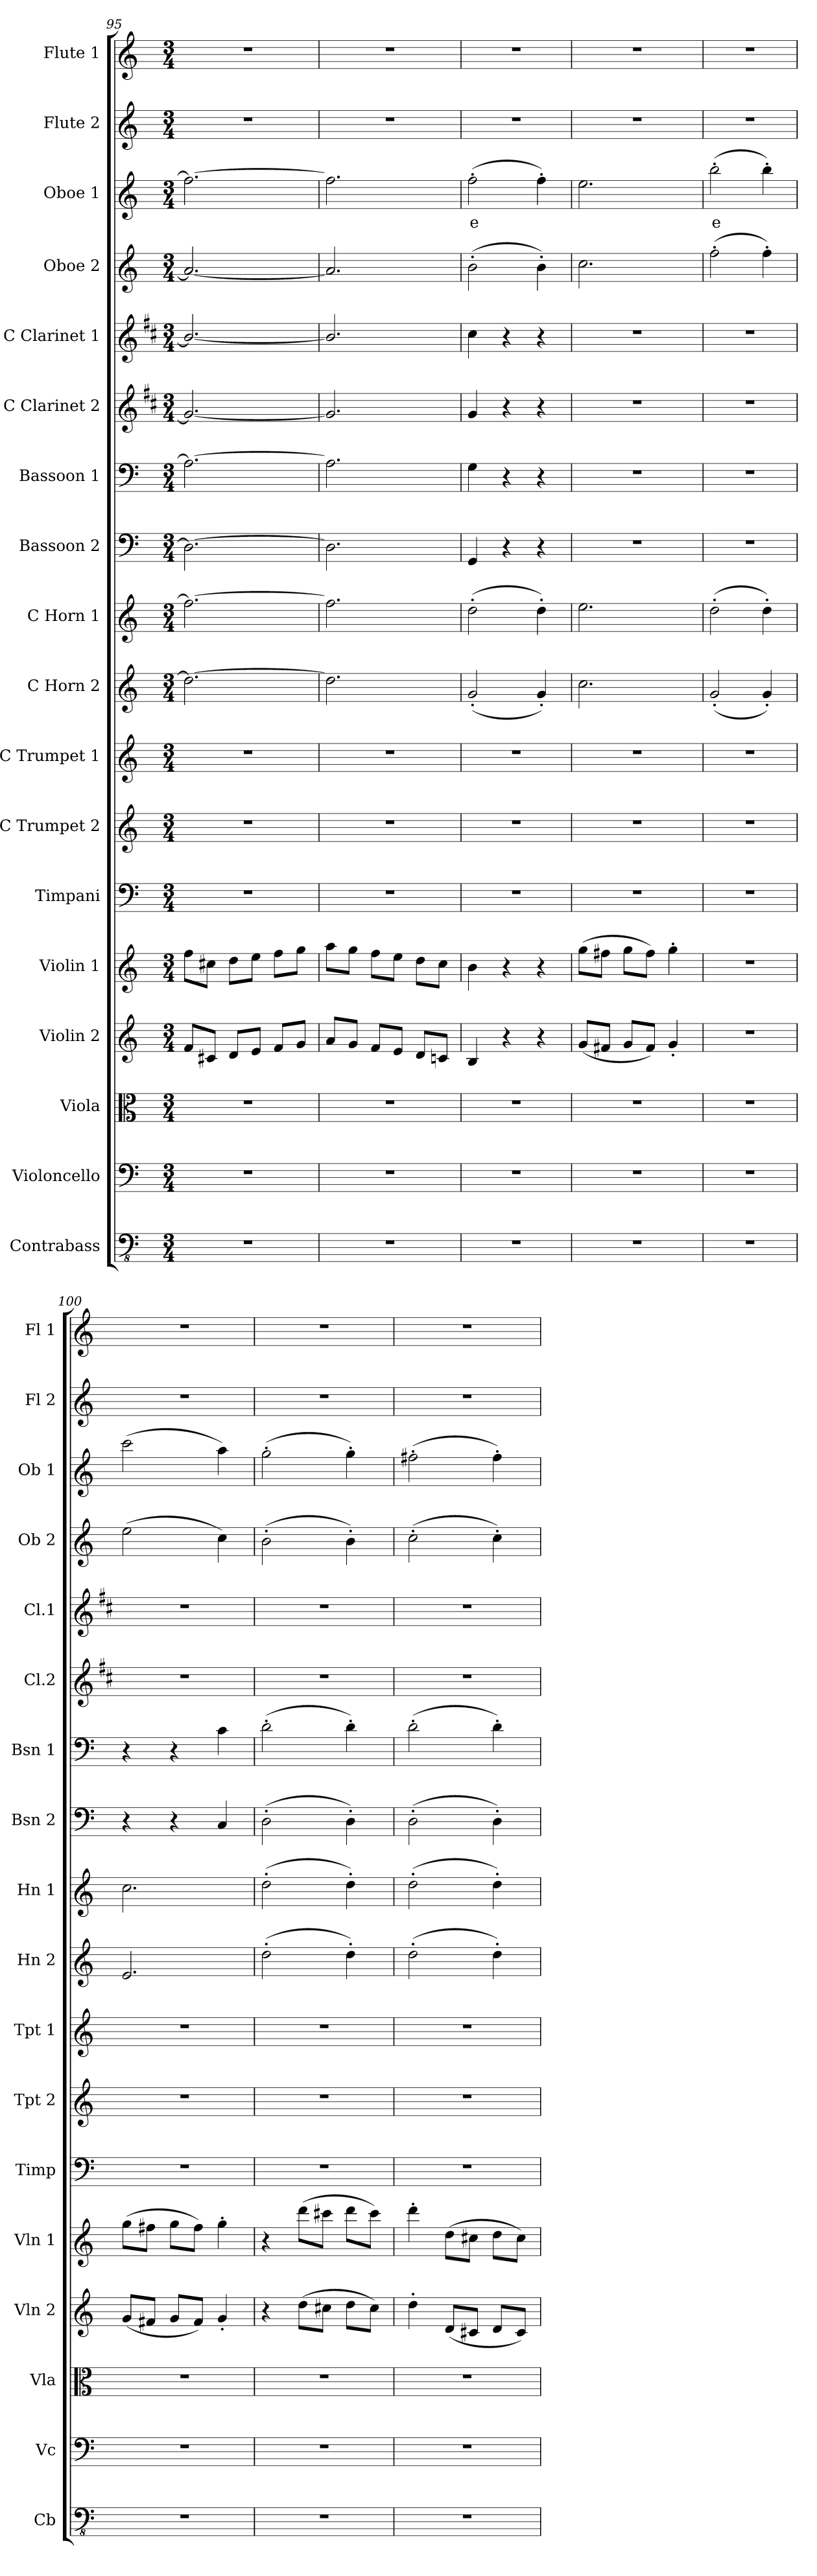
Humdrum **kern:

**kern	**kern	**kern	**kern	**kern	**kern	**kern	**kern	**kern	**kern	**kern	**kern	**kern	**kern	**kern	**kern	**text	**kern	**kern
*part18	*part17	*part16	*part15	*part14	*part13	*part12	*part11	*part10	*part9	*part8	*part7	*part6	*part5	*part4	*part3	*part3	*part2	*part1
*staff18	*staff17	*staff16	*staff15	*staff14	*staff13	*staff12	*staff11	*staff10	*staff9	*staff8	*staff7	*staff6	*staff5	*staff4	*staff3	*staff3	*staff2	*staff1
*I"Contrabass	*I"Violoncello	*I"Viola	*I"Violin 2	*I"Violin 1	*I"Timpani	*I"C Trumpet 2	*I"C Trumpet 1	*I"C Horn 2	*I"C Horn 1	*I"Bassoon 2	*I"Bassoon 1	*I"C Clarinet 2	*I"C Clarinet 1	*I"Oboe 2	*I"Oboe 1	*	*I"Flute 2	*I"Flute 1
*I'Cb	*I'Vc	*I'Vla	*I'Vln 2	*I'Vln 1	*I'Timp	*I'Tpt 2	*I'Tpt 1	*I'Hn 2	*I'Hn 1	*I'Bsn 2	*I'Bsn 1	*I'Cl.2	*I'Cl.1	*I'Ob 2	*I'Ob 1	*	*I'Fl 2	*I'Fl 1
*clefFv4	*clefF4	*clefC3	*clefG2	*clefG2	*clefF4	*clefG2	*clefG2	*clefG2	*clefG2	*clefF4	*clefF4	*clefG2	*clefG2	*clefG2	*clefG2	*	*clefG2	*clefG2
*	*	*	*	*	*	*	*	*ITrd7c12	*ITrd7c12	*	*	*ITrd1c2	*ITrd1c2	*	*	*	*	*
*k[]	*k[]	*k[]	*k[]	*k[]	*k[]	*k[]	*k[]	*k[]	*k[]	*k[]	*k[]	*k[]	*k[]	*k[]	*k[]	*	*k[]	*k[]
*M3/4	*M3/4	*M3/4	*M3/4	*M3/4	*M3/4	*M3/4	*M3/4	*M3/4	*M3/4	*M3/4	*M3/4	*M3/4	*M3/4	*M3/4	*M3/4	*	*M3/4	*M3/4
=95	=95	=95	=95	=95	=95	=95	=95	=95	=95	=95	=95	=95	=95	=95	=95	=95	=95	=95
2.r	2.r	2.r	8f/L	8ff\L	2.r	2.r	2.r	2.d\_	2.f\_	2.D\_	2.A\_	2.f/_	2.a/_	2.a/_	2.ff\_	.	2.r	2.r
.	.	.	8c#X/J	8cc#X\J	.	.	.	.	.	.	.	.	.	.	.	.	.	.
.	.	.	8d/L	8dd\L	.	.	.	.	.	.	.	.	.	.	.	.	.	.
.	.	.	8e/J	8ee\J	.	.	.	.	.	.	.	.	.	.	.	.	.	.
.	.	.	8f/L	8ff\L	.	.	.	.	.	.	.	.	.	.	.	.	.	.
.	.	.	8g/J	8gg\J	.	.	.	.	.	.	.	.	.	.	.	.	.	.
=96	=96	=96	=96	=96	=96	=96	=96	=96	=96	=96	=96	=96	=96	=96	=96	=96	=96	=96
2.r	2.r	2.r	8a/L	8aa\L	2.r	2.r	2.r	2.d\]	2.f\]	2.D\]	2.A\]	2.f/]	2.a/]	2.a/]	2.ff\]	.	2.r	2.r
.	.	.	8g/J	8gg\J	.	.	.	.	.	.	.	.	.	.	.	.	.	.
.	.	.	8f/L	8ff\L	.	.	.	.	.	.	.	.	.	.	.	.	.	.
.	.	.	8e/J	8ee\J	.	.	.	.	.	.	.	.	.	.	.	.	.	.
.	.	.	8d/L	8dd\L	.	.	.	.	.	.	.	.	.	.	.	.	.	.
.	.	.	8cn/J	8cc\J	.	.	.	.	.	.	.	.	.	.	.	.	.	.
=97	=97	=97	=97	=97	=97	=97	=97	=97	=97	=97	=97	=97	=97	=97	=97	=97	=97	=97
!	!	!	!	!	!	!	!	!	!	!	!	!	!	!	!	!LO:LY:b:color=#FF0000	!	!
2.r	2.r	2.r	4B/	4b\	2.r	2.r	2.r	(2G'/	(2d'\	4GG/	4G\	4f/	4b\	(2b'\	(2ff'\	e	2.r	2.r
.	.	.	4r	4r	.	.	.	.	.	4r	4r	4r	4r	.	.	.	.	.
.	.	.	4r	4r	.	.	.	4G'/)	4d'\)	4r	4r	4r	4r	4b'\)	4ff'\)	.	.	.
!!LO:PB:g=z
=98	=98	=98	=98	=98	=98	=98	=98	=98	=98	=98	=98	=98	=98	=98	=98	=98	=98	=98
2.r	2.r	2.r	(8g/L	(8gg\L	2.r	2.r	2.r	2.c\	2.e\	2.r	2.r	2.r	2.r	2.cc\	2.ee\	.	2.r	2.r
.	.	.	8f#X/J	8ff#X\J	.	.	.	.	.	.	.	.	.	.	.	.	.	.
.	.	.	8g/L	8gg\L	.	.	.	.	.	.	.	.	.	.	.	.	.	.
.	.	.	8f#/J)	8ff#\J)	.	.	.	.	.	.	.	.	.	.	.	.	.	.
.	.	.	4g'/	4gg'\	.	.	.	.	.	.	.	.	.	.	.	.	.	.
=99	=99	=99	=99	=99	=99	=99	=99	=99	=99	=99	=99	=99	=99	=99	=99	=99	=99	=99
!	!	!	!	!	!	!	!	!	!	!	!	!	!	!	!	!LO:LY:b:color=#FF0000	!	!
2.r	2.r	2.r	2.r	2.r	2.r	2.r	2.r	(2G'/	(2d'\	2.r	2.r	2.r	2.r	(2ff'\	(2bb'\	e	2.r	2.r
.	.	.	.	.	.	.	.	4G'/)	4d'\)	.	.	.	.	4ff'\)	4bb'\)	.	.	.
=100	=100	=100	=100	=100	=100	=100	=100	=100	=100	=100	=100	=100	=100	=100	=100	=100	=100	=100
2.r	2.r	2.r	(8g/L	(8gg\L	2.r	2.r	2.r	2.E/	2.c\	4r	4r	2.r	2.r	(2ee\	(2ccc\	.	2.r	2.r
.	.	.	8f#X/J	8ff#X\J	.	.	.	.	.	.	.	.	.	.	.	.	.	.
.	.	.	8g/L	8gg\L	.	.	.	.	.	4r	4r	.	.	.	.	.	.	.
.	.	.	8f#/J)	8ff#\J)	.	.	.	.	.	.	.	.	.	.	.	.	.	.
.	.	.	4g'/	4gg'\	.	.	.	.	.	4C/	4c\	.	.	4cc\)	4aa\)	.	.	.
=101	=101	=101	=101	=101	=101	=101	=101	=101	=101	=101	=101	=101	=101	=101	=101	=101	=101	=101
2.r	2.r	2.r	4r	4r	2.r	2.r	2.r	(2d'\	(2d'\	(2D'\	(2d'\	2.r	2.r	(2b'\	(2gg'\	.	2.r	2.r
.	.	.	(8dd\L	(8ddd\L	.	.	.	.	.	.	.	.	.	.	.	.	.	.
.	.	.	8cc#X\J	8ccc#X\J	.	.	.	.	.	.	.	.	.	.	.	.	.	.
.	.	.	8dd\L	8ddd\L	.	.	.	4d'\)	4d'\)	4D'\)	4d'\)	.	.	4b'\)	4gg'\)	.	.	.
.	.	.	8cc#\J)	8ccc#\J)	.	.	.	.	.	.	.	.	.	.	.	.	.	.
=102	=102	=102	=102	=102	=102	=102	=102	=102	=102	=102	=102	=102	=102	=102	=102	=102	=102	=102
2.r	2.r	2.r	4dd'\	4ddd'\	2.r	2.r	2.r	(2d'\	(2d'\	(2D'\	(2d'\	2.r	2.r	(2cc'\	(2ff#X'\	.	2.r	2.r
.	.	.	(8d/L	(8dd\L	.	.	.	.	.	.	.	.	.	.	.	.	.	.
.	.	.	8c#X/J	8cc#X\J	.	.	.	.	.	.	.	.	.	.	.	.	.	.
.	.	.	8d/L	8dd\L	.	.	.	4d'\)	4d'\)	4D'\)	4d'\)	.	.	4cc'\)	4ff#'\)	.	.	.
.	.	.	8c#/J)	8cc#\J)	.	.	.	.	.	.	.	.	.	.	.	.	.	.
=	=	=	=	=	=	=	=	=	=	=	=	=	=	=	=	=	=	=
*-	*-	*-	*-	*-	*-	*-	*-	*-	*-	*-	*-	*-	*-	*-	*-	*-	*-	*-
